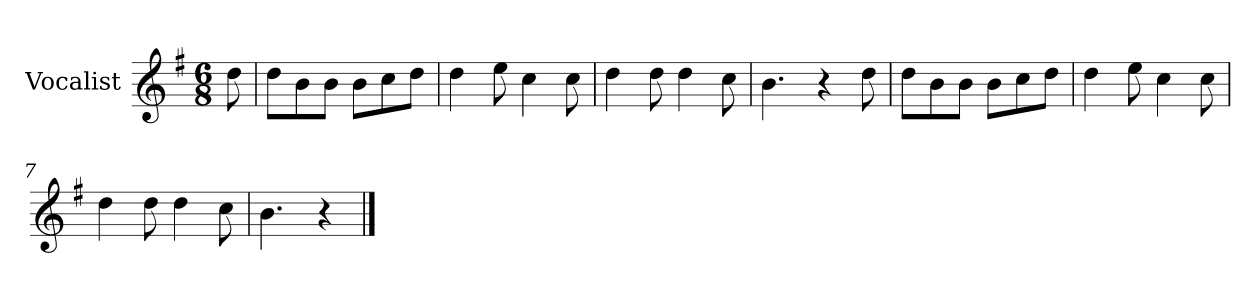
**kern
*part1
*staff1
*I"Vocalist
*k[f#]
*G:
*M6/8
=
8dd
=1
8ddL
8b
8bJ
8bL
8cc
8ddJ
=2
4dd
8ee
4cc
8cc
=3
4dd
8dd
4dd
8cc
=4
4.b
4r
8dd
=5
8ddL
8b
8bJ
8bL
8cc
8ddJ
=6
4dd
8ee
4cc
8cc
=7
4dd
8dd
4dd
8cc
=8
4.b
4r
==
*-
